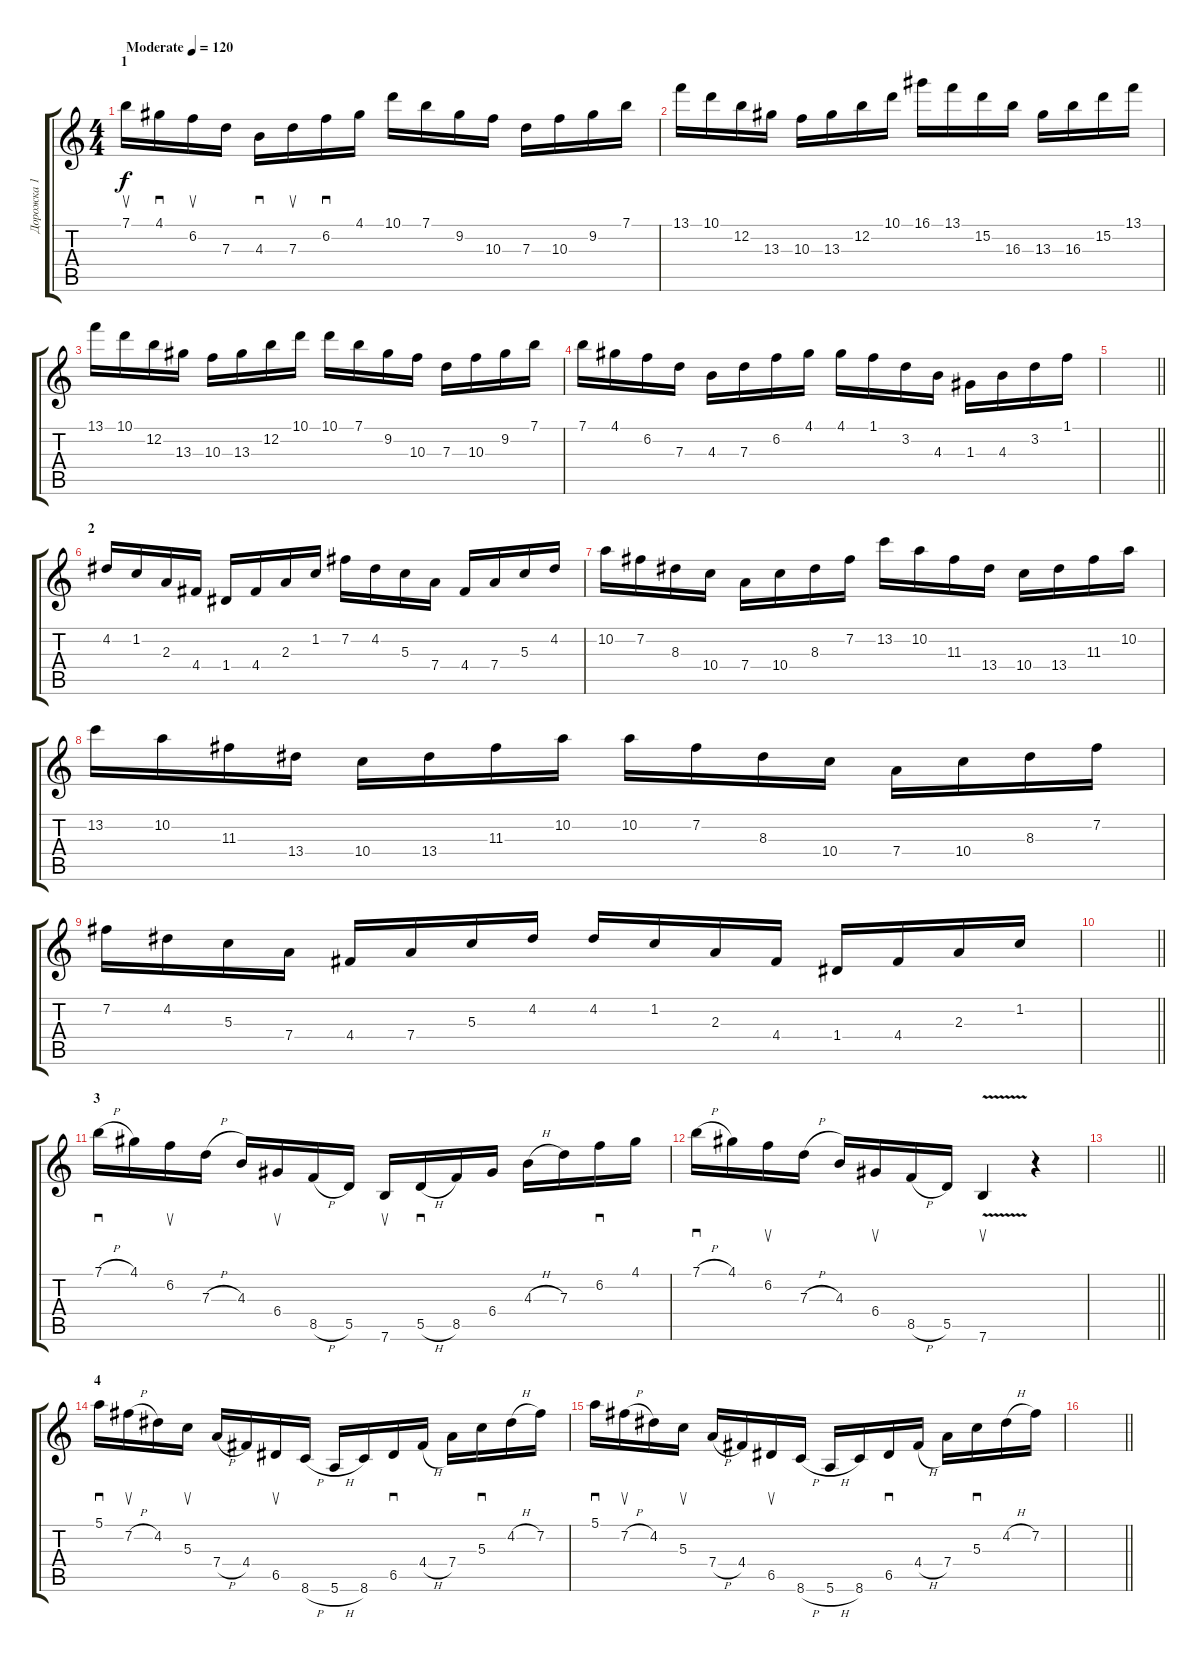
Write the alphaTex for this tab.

\track ("Дорожка 1" "Дорожка 1") {instrument overdrivenguitar}
\staff {score tabs}
\tuning (E4 B3 G3 D3 A2 E2) {hide}
\ts (4 4)
\section ("" "1")
\tempo (120 "Moderate")
\clef g2
\ks c
7.1.16{su dy f instrument overdrivenguitar} 4.1.16{sd} 6.2.16{su} 7.3.16 4.3.16{sd} 7.3.16{su} 6.2.16{sd} 4.1.16 10.1.16 7.1.16 9.2.16 10.3.16 7.3.16 10.3.16 9.2.16 7.1.16 |
13.1.16 10.1.16 12.2.16 13.3.16 10.3.16 13.3.16 12.2.16 10.1.16 16.1.16 13.1.16 15.2.16 16.3.16 13.3.16 16.3.16 15.2.16 13.1.16 |
13.1.16 10.1.16 12.2.16 13.3.16 10.3.16 13.3.16 12.2.16 10.1.16 10.1.16 7.1.16 9.2.16 10.3.16 7.3.16 10.3.16 9.2.16 7.1.16 |
7.1.16 4.1.16 6.2.16 7.3.16 4.3.16 7.3.16 6.2.16 4.1.16 4.1.16 1.1.16 3.2.16 4.3.16 1.3.16 4.3.16 3.2.16 1.1.16 |
\barLineRight lightlight
|
\section ("" "2")
4.2.16 1.2.16 2.3.16 4.4.16 1.4.16 4.4.16 2.3.16 1.2.16 7.2.16 4.2.16 5.3.16 7.4.16 4.4.16 7.4.16 5.3.16 4.2.16 |
10.2.16 7.2.16 8.3.16 10.4.16 7.4.16 10.4.16 8.3.16 7.2.16 13.2.16 10.2.16 11.3.16 13.4.16 10.4.16 13.4.16 11.3.16 10.2.16 |
13.2.16 10.2.16 11.3.16 13.4.16 10.4.16 13.4.16 11.3.16 10.2.16 10.2.16 7.2.16 8.3.16 10.4.16 7.4.16 10.4.16 8.3.16 7.2.16 |
7.2.16 4.2.16 5.3.16 7.4.16 4.4.16 7.4.16 5.3.16 4.2.16 4.2.16 1.2.16 2.3.16 4.4.16 1.4.16 4.4.16 2.3.16 1.2.16 |
\barLineRight lightlight
|
\section ("" "3")
7.1{h}.16{sd} 4.1.16 6.2.16{su} 7.3{h}.16 4.3.16 6.4.16{su} 8.5{h}.16 5.5.16 7.6.16{su} 5.5{h}.16{sd} 8.5.16 6.4.16 4.3{h}.16 7.3.16 6.2.16{sd} 4.1.16 |
7.1{h}.16{sd} 4.1.16 6.2.16{su} 7.3{h}.16 4.3.16 6.4.16{su} 8.5{h}.16 5.5.16 7.6{v}.4{su} r.4 |
\barLineRight lightlight
|
\section ("" "4")
5.1.16{sd} 7.2{h}.16{su} 4.2.16 5.3.16{su} 7.4{h}.16 4.4.16 6.5.16{su} 8.6{h}.16 5.6{h}.16 8.6.16 6.5.16{sd} 4.4{h}.16 7.4.16 5.3.16{sd} 4.2{h}.16 7.2.16 |
5.1.16{sd} 7.2{h}.16{su} 4.2.16 5.3.16{su} 7.4{h}.16 4.4.16 6.5.16{su} 8.6{h}.16 5.6{h}.16 8.6.16 6.5.16{sd} 4.4{h}.16 7.4.16 5.3.16{sd} 4.2{h}.16 7.2.16 |
\barLineRight lightlight
